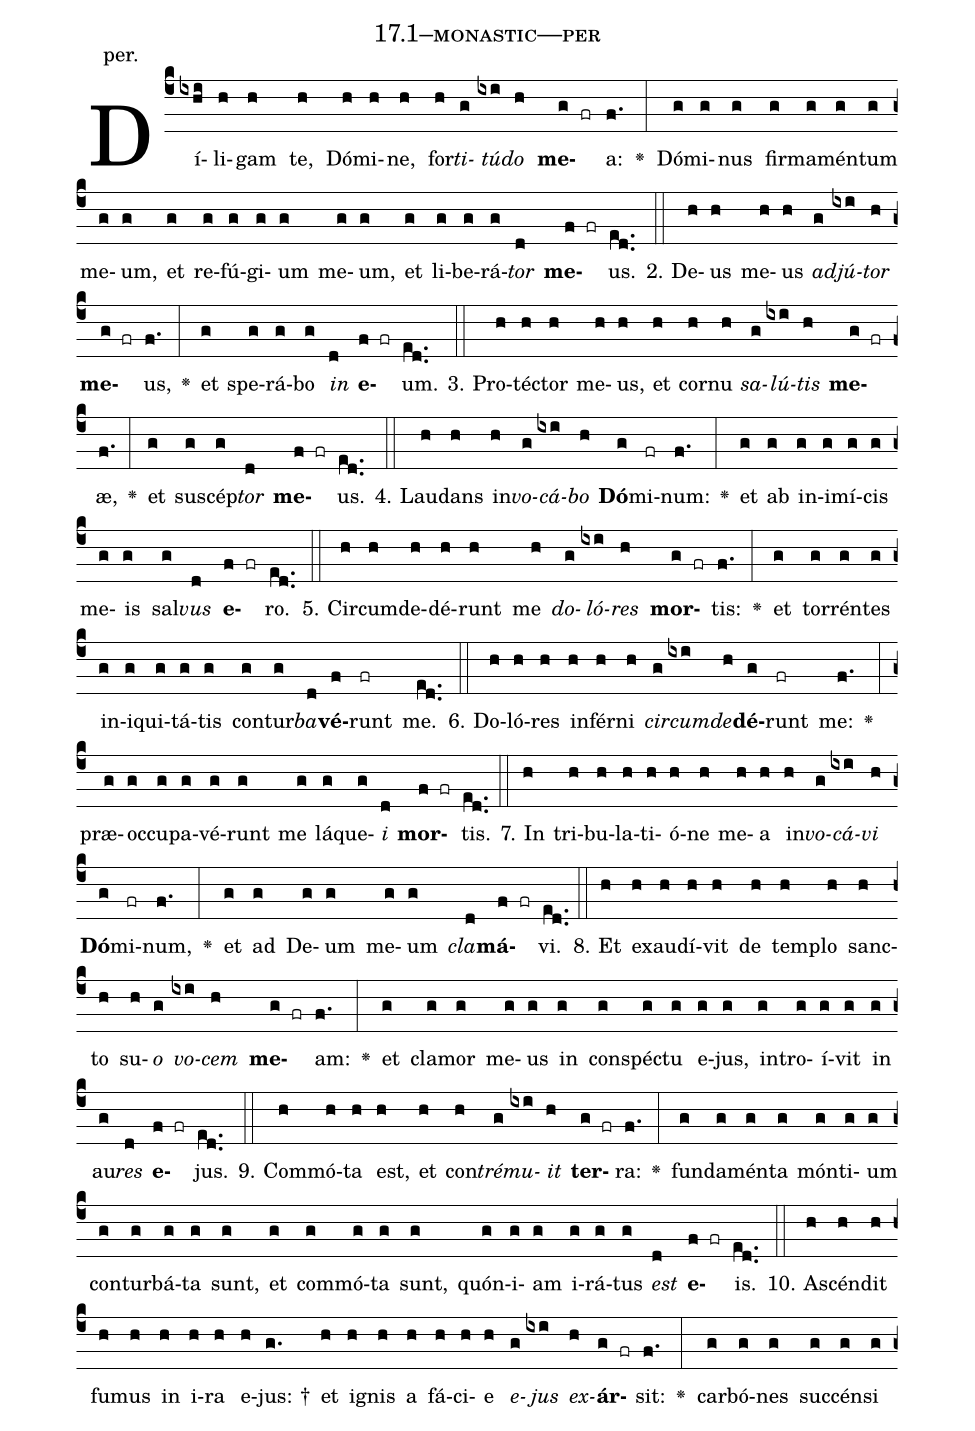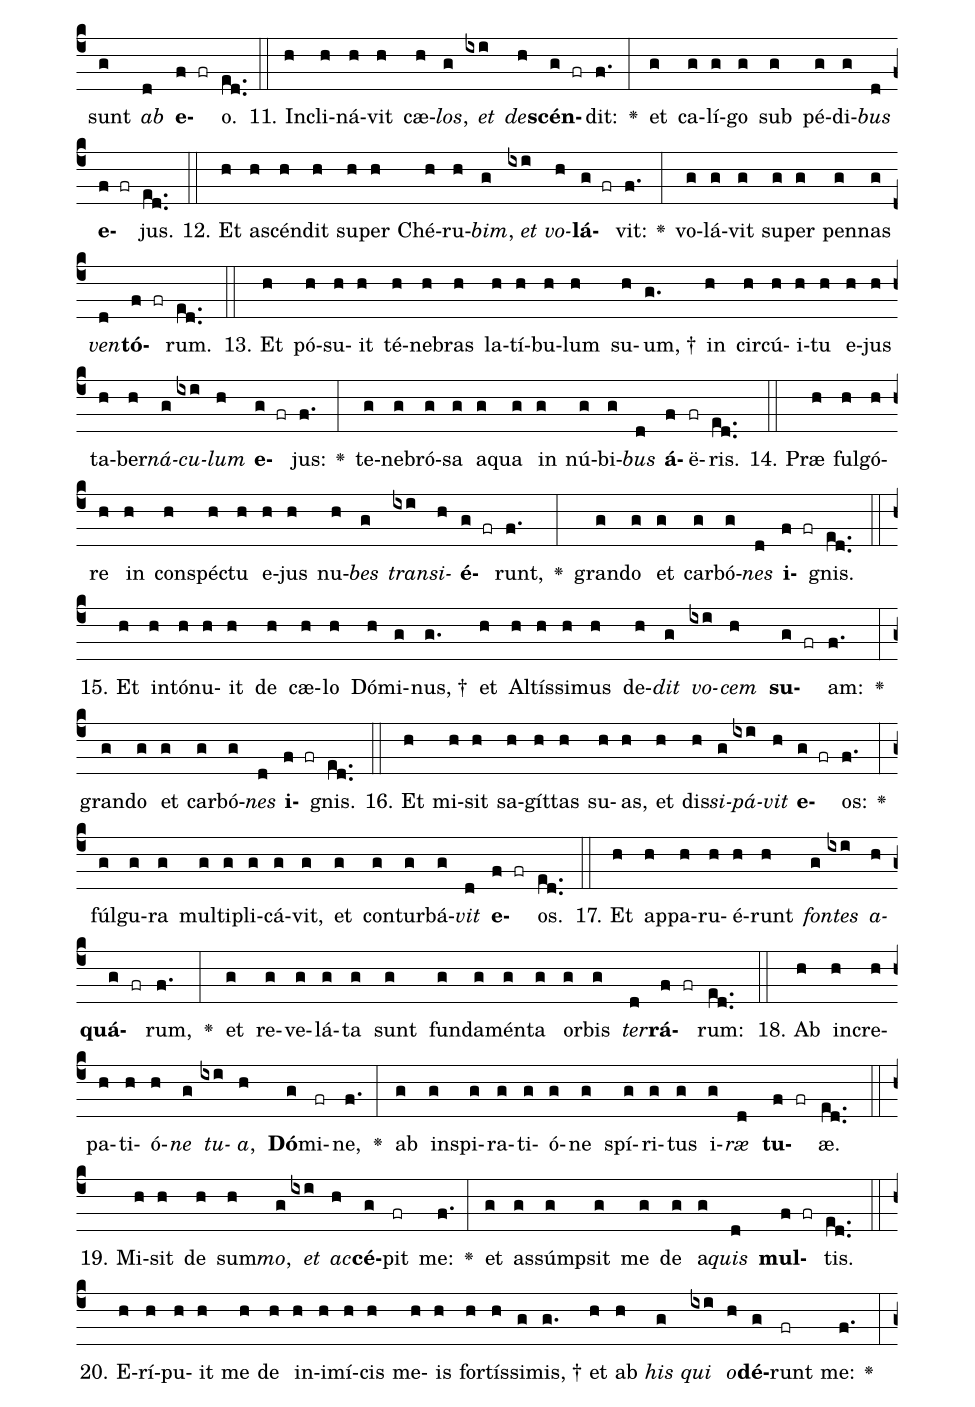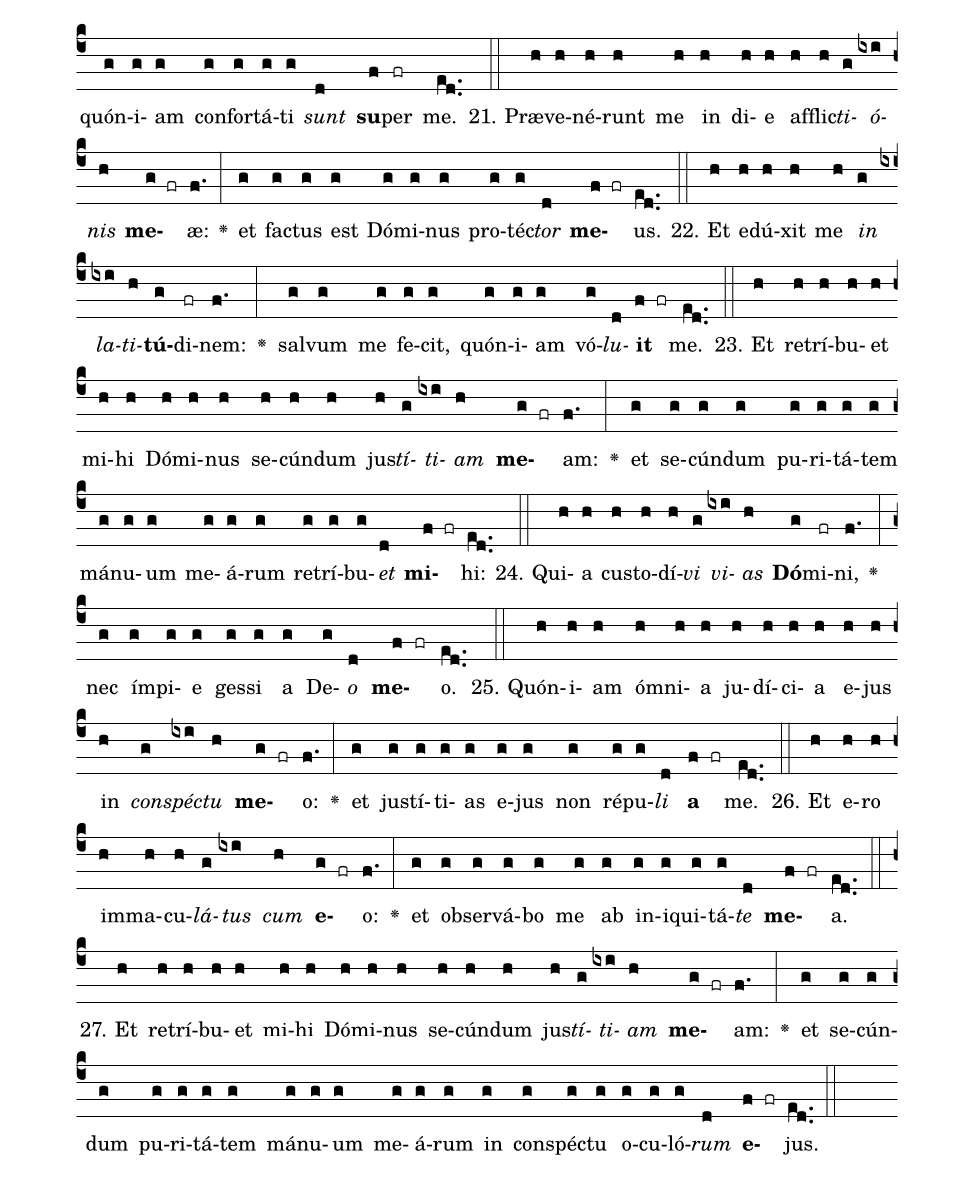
name: 17.1--monastic---per;
annotation: per.;
%%
(c4)Dí(ixhi)li(h)gam(h) te,(h) Dó(h)mi(h)ne,(h) for(h)<i>ti</i>(g)<i>tú</i>(ixi)<i>do</i>(h) <b>me</b>(g fr)a:(f.) <v>\greheightstar</v>(:) Dó(g)mi(g)nus(g) fir(g)ma(g)mén(g)tum(g) me(g)um,(g) et(g) re(g)fú(g)gi(g)um(g) me(g)um,(g) et(g) li(g)be(g)rá(g)<i>tor</i>(d) <b>me</b>(f fr)us.(ed..) (::)
2. De(h)us(h) me(h)us(h) <i>ad</i>(g)<i>jú</i>(ixi)<i>tor</i>(h) <b>me</b>(g fr)us,(f.) <v>\greheightstar</v>(:) et(g) spe(g)rá(g)bo(g) <i>in</i>(d) <b>e</b>(f fr)um.(ed..) (::)
3. Pro(h)téc(h)tor(h) me(h)us,(h) et(h) cor(h)nu(h) <i>sa</i>(g)<i>lú</i>(ixi)<i>tis</i>(h) <b>me</b>(g fr)æ,(f.) <v>\greheightstar</v>(:) et(g) su(g)scép(g)<i>tor</i>(d) <b>me</b>(f fr)us.(ed..) (::)
4. Lau(h)dans(h) in(h)<i>vo</i>(g)<i>cá</i>(ixi)<i>bo</i>(h) <b>Dó</b>(g)mi(fr)num:(f.) <v>\greheightstar</v>(:) et(g) ab(g) in(g)i(g)mí(g)cis(g) me(g)is(g) sal(g)<i>vus</i>(d) <b>e</b>(f fr)ro.(ed..) (::)
5. Cir(h)cum(h)de(h)dé(h)runt(h) me(h) <i>do</i>(g)<i>ló</i>(ixi)<i>res</i>(h) <b>mor</b>(g fr)tis:(f.) <v>\greheightstar</v>(:) et(g) tor(g)rén(g)tes(g) in(g)i(g)qui(g)tá(g)tis(g) con(g)tur(g)<i>ba</i>(d)<b>vé</b>(f)runt(fr) me.(ed..) (::)
6. Do(h)ló(h)res(h) in(h)fér(h)ni(h) <i>cir</i>(g)<i>cum</i>(ixi)<i>de</i>(h)<b>dé</b>(g)runt(fr) me:(f.) <v>\greheightstar</v>(:) præ(g)oc(g)cu(g)pa(g)vé(g)runt(g) me(g) lá(g)que(g)<i>i</i>(d) <b>mor</b>(f fr)tis.(ed..) (::)
7. In(h) tri(h)bu(h)la(h)ti(h)ó(h)ne(h) me(h)a(h) in(h)<i>vo</i>(g)<i>cá</i>(ixi)<i>vi</i>(h) <b>Dó</b>(g)mi(fr)num,(f.) <v>\greheightstar</v>(:) et(g) ad(g) De(g)um(g) me(g)um(g) <i>cla</i>(d)<b>má</b>(f fr)vi.(ed..) (::)
8. Et(h) ex(h)au(h)dí(h)vit(h) de(h) tem(h)plo(h) sanc(h)to(h) su(h)<i>o</i>(g) <i>vo</i>(ixi)<i>cem</i>(h) <b>me</b>(g fr)am:(f.) <v>\greheightstar</v>(:) et(g) cla(g)mor(g) me(g)us(g) in(g) con(g)spéc(g)tu(g) e(g)jus,(g) in(g)tro(g)í(g)vit(g) in(g) au(g)<i>res</i>(d) <b>e</b>(f fr)jus.(ed..) (::)
9. Com(h)mó(h)ta(h) est,(h) et(h) con(h)<i>tré</i>(g)<i>mu</i>(ixi)<i>it</i>(h) <b>ter</b>(g fr)ra:(f.) <v>\greheightstar</v>(:) fun(g)da(g)mén(g)ta(g) món(g)ti(g)um(g) con(g)tur(g)bá(g)ta(g) sunt,(g) et(g) com(g)mó(g)ta(g) sunt,(g) quón(g)i(g)am(g) i(g)rá(g)tus(g) <i>est</i>(d) <b>e</b>(f fr)is.(ed..) (::)
10. A(h)scén(h)dit(h) fu(h)mus(h) in(h) i(h)ra(h) e(h)jus: †(g.) et(h) i(h)gnis(h) a(h) fá(h)ci(h)e(h) <i>e</i>(g)<i>jus</i>(ixi) <i>ex</i>(h)<b>ár</b>(g fr)sit:(f.) <v>\greheightstar</v>(:) car(g)bó(g)nes(g) suc(g)cén(g)si(g) sunt(g) <i>ab</i>(d) <b>e</b>(f fr)o.(ed..) (::)
11. In(h)cli(h)ná(h)vit(h) cæ(h)<i>los</i>,(g) <i>et</i>(ixi) <i>de</i>(h)<b>scén</b>(g fr)dit:(f.) <v>\greheightstar</v>(:) et(g) ca(g)lí(g)go(g) sub(g) pé(g)di(g)<i>bus</i>(d) <b>e</b>(f fr)jus.(ed..) (::)
12. Et(h) a(h)scén(h)dit(h) su(h)per(h) Ché(h)ru(h)<i>bim</i>,(g) <i>et</i>(ixi) <i>vo</i>(h)<b>lá</b>(g fr)vit:(f.) <v>\greheightstar</v>(:) vo(g)lá(g)vit(g) su(g)per(g) pen(g)nas(g) <i>ven</i>(d)<b>tó</b>(f fr)rum.(ed..) (::)
13. Et(h) pó(h)su(h)it(h) té(h)ne(h)bras(h) la(h)tí(h)bu(h)lum(h) su(h)um, †(g.) in(h) cir(h)cú(h)i(h)tu(h) e(h)jus(h) ta(h)ber(h)<i>ná</i>(g)<i>cu</i>(ixi)<i>lum</i>(h) <b>e</b>(g fr)jus:(f.) <v>\greheightstar</v>(:) te(g)ne(g)bró(g)sa(g) a(g)qua(g) in(g) nú(g)bi(g)<i>bus</i>(d) <b>á</b>(f)ë(fr)ris.(ed..) (::)
14. Præ(h) ful(h)gó(h)re(h) in(h) con(h)spéc(h)tu(h) e(h)jus(h) nu(h)<i>bes</i>(g) <i>trans</i>(ixi)<i>i</i>(h)<b>é</b>(g fr)runt,(f.) <v>\greheightstar</v>(:) gran(g)do(g) et(g) car(g)bó(g)<i>nes</i>(d) <b>i</b>(f fr)gnis.(ed..) (::)
15. Et(h) in(h)tó(h)nu(h)it(h) de(h) cæ(h)lo(h) Dó(h)mi(g)nus, †(g.) et(h) Al(h)tís(h)si(h)mus(h) de(h)<i>dit</i>(g) <i>vo</i>(ixi)<i>cem</i>(h) <b>su</b>(g fr)am:(f.) <v>\greheightstar</v>(:) gran(g)do(g) et(g) car(g)bó(g)<i>nes</i>(d) <b>i</b>(f fr)gnis.(ed..) (::)
16. Et(h) mi(h)sit(h) sa(h)gít(h)tas(h) su(h)as,(h) et(h) dis(h)<i>si</i>(g)<i>pá</i>(ixi)<i>vit</i>(h) <b>e</b>(g fr)os:(f.) <v>\greheightstar</v>(:) fúl(g)gu(g)ra(g) mul(g)ti(g)pli(g)cá(g)vit,(g) et(g) con(g)tur(g)bá(g)<i>vit</i>(d) <b>e</b>(f fr)os.(ed..) (::)
17. Et(h) ap(h)pa(h)ru(h)é(h)runt(h) <i>fon</i>(g)<i>tes</i>(ixi) <i>a</i>(h)<b>quá</b>(g fr)rum,(f.) <v>\greheightstar</v>(:) et(g) re(g)ve(g)lá(g)ta(g) sunt(g) fun(g)da(g)mén(g)ta(g) or(g)bis(g) <i>ter</i>(d)<b>rá</b>(f fr)rum:(ed..) (::)
18. Ab(h) in(h)cre(h)pa(h)ti(h)ó(h)<i>ne</i>(g) <i>tu</i>(ixi)<i>a</i>,(h) <b>Dó</b>(g)mi(fr)ne,(f.) <v>\greheightstar</v>(:) ab(g) in(g)spi(g)ra(g)ti(g)ó(g)ne(g) spí(g)ri(g)tus(g) i(g)<i>ræ</i>(d) <b>tu</b>(f fr)æ.(ed..) (::)
19. Mi(h)sit(h) de(h) sum(h)<i>mo</i>,(g) <i>et</i>(ixi) <i>ac</i>(h)<b>cé</b>(g)pit(fr) me:(f.) <v>\greheightstar</v>(:) et(g) as(g)súmp(g)sit(g) me(g) de(g) a(g)<i>quis</i>(d) <b>mul</b>(f fr)tis.(ed..) (::)
20. E(h)rí(h)pu(h)it(h) me(h) de(h) in(h)i(h)mí(h)cis(h) me(h)is(h) for(h)tís(h)si(g)mis, †(g.) et(h) ab(h) <i>his</i>(g) <i>qui</i>(ixi) <i>o</i>(h)<b>dé</b>(g)runt(fr) me:(f.) <v>\greheightstar</v>(:) quón(g)i(g)am(g) con(g)for(g)tá(g)ti(g) <i>sunt</i>(d) <b>su</b>(f)per(fr) me.(ed..) (::)
21. Præ(h)ve(h)né(h)runt(h) me(h) in(h) di(h)e(h) af(h)flic(h)<i>ti</i>(g)<i>ó</i>(ixi)<i>nis</i>(h) <b>me</b>(g fr)æ:(f.) <v>\greheightstar</v>(:) et(g) fac(g)tus(g) est(g) Dó(g)mi(g)nus(g) pro(g)téc(g)<i>tor</i>(d) <b>me</b>(f fr)us.(ed..) (::)
22. Et(h) e(h)dú(h)xit(h) me(h) <i>in</i>(g) <i>la</i>(ixi)<i>ti</i>(h)<b>tú</b>(g)di(fr)nem:(f.) <v>\greheightstar</v>(:) sal(g)vum(g) me(g) fe(g)cit,(g) quón(g)i(g)am(g) vó(g)<i>lu</i>(d)<b>it</b>(f fr) me.(ed..) (::)
23. Et(h) re(h)trí(h)bu(h)et(h) mi(h)hi(h) Dó(h)mi(h)nus(h) se(h)cún(h)dum(h) jus(h)<i>tí</i>(g)<i>ti</i>(ixi)<i>am</i>(h) <b>me</b>(g fr)am:(f.) <v>\greheightstar</v>(:) et(g) se(g)cún(g)dum(g) pu(g)ri(g)tá(g)tem(g) má(g)nu(g)um(g) me(g)á(g)rum(g) re(g)trí(g)bu(g)<i>et</i>(d) <b>mi</b>(f fr)hi:(ed..) (::)
24. Qui(h)a(h) cus(h)to(h)dí(h)<i>vi</i>(g) <i>vi</i>(ixi)<i>as</i>(h) <b>Dó</b>(g)mi(fr)ni,(f.) <v>\greheightstar</v>(:) nec(g) ím(g)pi(g)e(g) ges(g)si(g) a(g) De(g)<i>o</i>(d) <b>me</b>(f fr)o.(ed..) (::)
25. Quón(h)i(h)am(h) óm(h)ni(h)a(h) ju(h)dí(h)ci(h)a(h) e(h)jus(h) in(h) <i>con</i>(g)<i>spéc</i>(ixi)<i>tu</i>(h) <b>me</b>(g fr)o:(f.) <v>\greheightstar</v>(:) et(g) jus(g)tí(g)ti(g)as(g) e(g)jus(g) non(g) ré(g)pu(g)<i>li</i>(d) <b>a</b>(f fr) me.(ed..) (::)
26. Et(h) e(h)ro(h) im(h)ma(h)cu(h)<i>lá</i>(g)<i>tus</i>(ixi) <i>cum</i>(h) <b>e</b>(g fr)o:(f.) <v>\greheightstar</v>(:) et(g) ob(g)ser(g)vá(g)bo(g) me(g) ab(g) in(g)i(g)qui(g)tá(g)<i>te</i>(d) <b>me</b>(f fr)a.(ed..) (::)
27. Et(h) re(h)trí(h)bu(h)et(h) mi(h)hi(h) Dó(h)mi(h)nus(h) se(h)cún(h)dum(h) jus(h)<i>tí</i>(g)<i>ti</i>(ixi)<i>am</i>(h) <b>me</b>(g fr)am:(f.) <v>\greheightstar</v>(:) et(g) se(g)cún(g)dum(g) pu(g)ri(g)tá(g)tem(g) má(g)nu(g)um(g) me(g)á(g)rum(g) in(g) con(g)spéc(g)tu(g) o(g)cu(g)ló(g)<i>rum</i>(d) <b>e</b>(f fr)jus.(ed..) (::)
